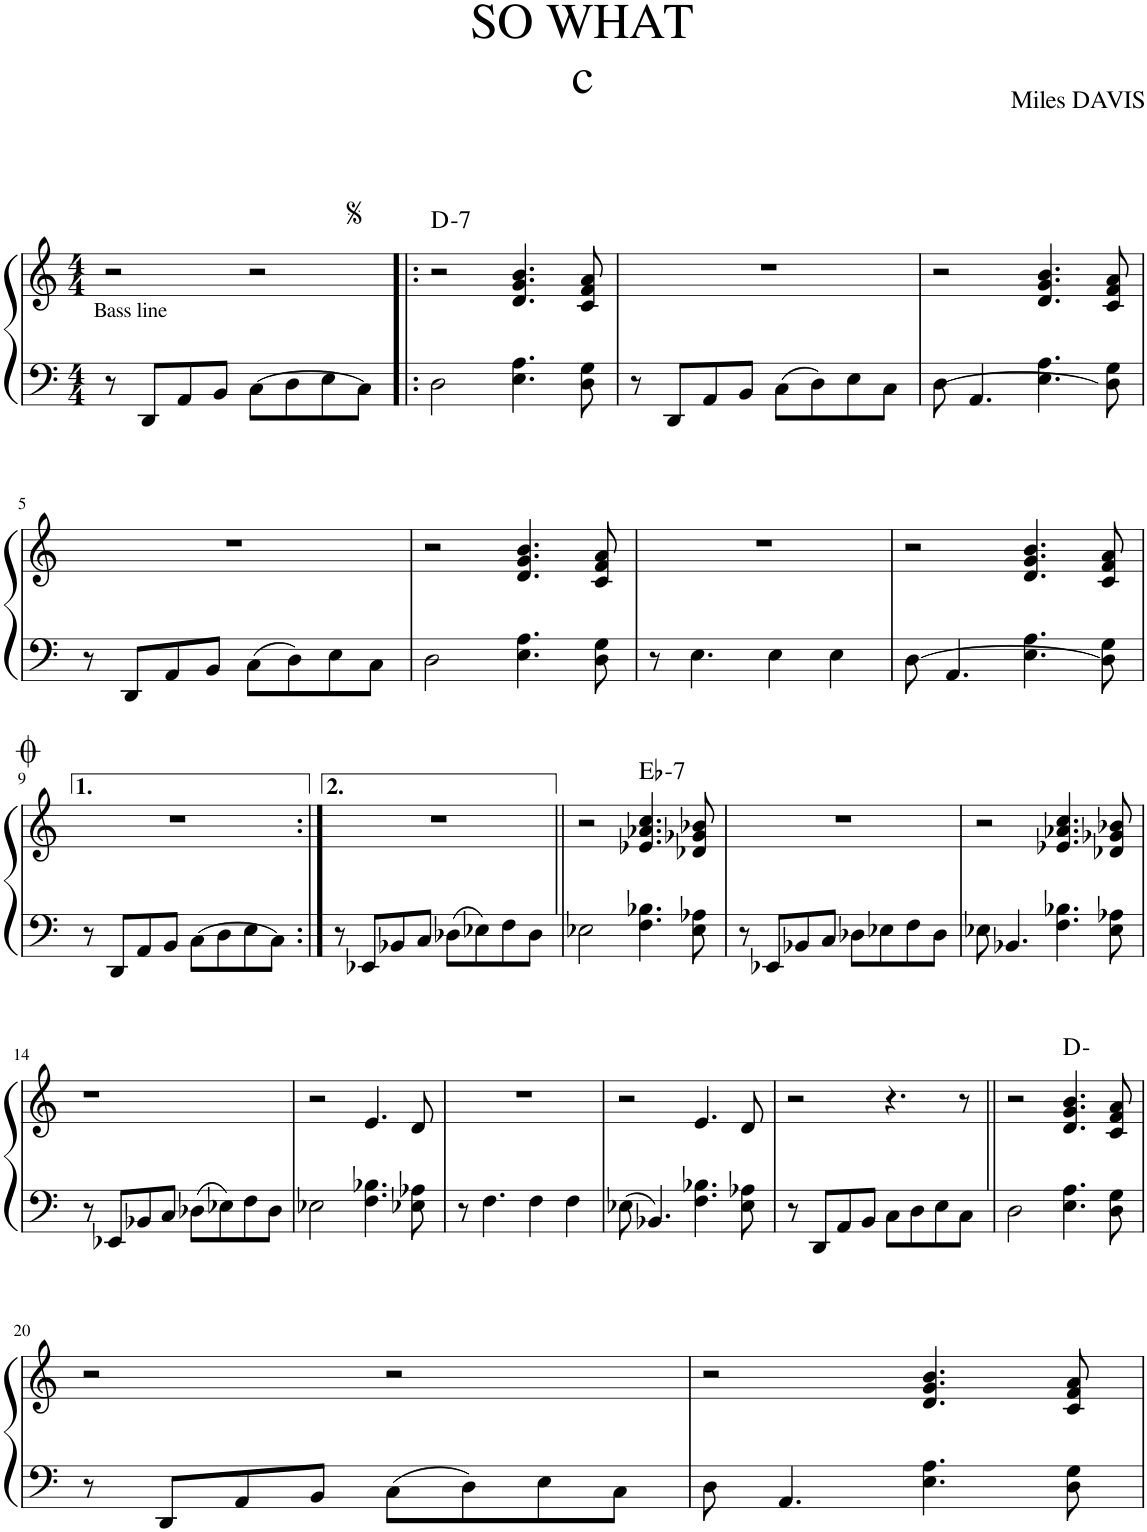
**kern	**kern	**harte
*part1	*part1	*part1
*staff2	*staff1	*
*I"Piano	*	*
*I'Pno.	*	*
*clefF4	*clefG2	*
*k[]	*k[]	*
*M4/4	*M4/4	*
=1	=1	=1
*	*^	*
8r	2r	8ryy	.
!	!	!LO:TX:b:t=Bass line	!
8DD/L	.	2..ryy	.
8AA/	.	.	.
8BB/J	.	.	.
[8C\L	2r	.	.
8D\	.	.	.
8E\	.	.	.
8C\J]	.	.	.
=2!|:	=2!|:	=2!|:	=2!|:
!	!	!	!LO:H:kt=7
*	*v	*v	*
2D\	2r	D:min7
4.E\ 4.A\	4.d/ 4.g/ 4.b/	.
8D\ 8G\	8c/ 8f/ 8a/	.
=3	=3	=3
8r	1r	.
8DD/L	.	.
8AA/	.	.
8BB/J	.	.
8C\L	.	.
8D\	.	.
8E\	.	.
8C\J	.	.
=4	=4	=4
[8D\	2r	.
4.AA/	.	.
4.E\ 4.A\	4.d/ 4.g/ 4.b/	.
8D\] 8G\	8c/ 8f/ 8a/	.
!!LO:LB:g=z
=5	=5	=5
8r	1r	.
8DD/L	.	.
8AA/	.	.
8BB/J	.	.
8C\L	.	.
8D\	.	.
8E\	.	.
8C\J	.	.
=6	=6	=6
2D\	2r	.
4.E\ 4.A\	4.d/ 4.g/ 4.b/	.
8D\ 8G\	8c/ 8f/ 8a/	.
=7	=7	=7
8r	1r	.
4.E\	.	.
4E\	.	.
4E\	.	.
=8	=8	=8
[8D\	2r	.
4.AA/	.	.
4.E\ 4.A\	4.d/ 4.g/ 4.b/	.
8D\] 8G\	8c/ 8f/ 8a/	.
!!LO:LB:g=z
=9	=9	=9
8r	1r	.
8DD/L	.	.
8AA/	.	.
8BB/J	.	.
[8C\L	.	.
8D\	.	.
8E\	.	.
8C\J]	.	.
=10:|!	=10:|!	=10:|!
8r	1r	.
8EE-X/L	.	.
8BB-X/	.	.
8C/J	.	.
8D-X\L	.	.
8E-X\	.	.
8F\	.	.
8D-\J	.	.
=11||	=11||	=11||
2E-X\	2r	.
!	!	!LO:H:kt=7
4.F\ 4.B-X\	4.e-X/ 4.a-X/ 4.cc/	Eb:min7
8E-\ 8A-X\	8d-X/ 8g-X/ 8b-X/	.
=12	=12	=12
8r	1r	.
8EE-X/L	.	.
8BB-X/	.	.
8C/J	.	.
8D-X\L	.	.
8E-X\	.	.
8F\	.	.
8D-\J	.	.
=13	=13	=13
8E-X\	2r	.
4.BB-X/	.	.
4.F\ 4.B-X\	4.e-X/ 4.a-X/ 4.cc/	.
8E-\ 8A-X\	8d-X/ 8g-X/ 8b-X/	.
!!LO:LB:g=z
=14	=14	=14
8r	1r	.
8EE-X/L	.	.
8BB-X/	.	.
8C/J	.	.
8D-X\L	.	.
8E-X\	.	.
8F\	.	.
8D-\J	.	.
=15	=15	=15
2E-X\	2r	.
4.F\ 4.B-X\	4.e/	.
8E-X\ 8A-X\	8d/	.
=16	=16	=16
8r	1r	.
4.F\	.	.
4F\	.	.
4F\	.	.
=17	=17	=17
8E-X\	2r	.
4.BB-X/	.	.
4.F\ 4.B-X\	4.e/	.
8E-\ 8A-X\	8d/	.
=18	=18	=18
8r	2r	.
8DD/L	.	.
8AA/	.	.
8BB/J	.	.
8C\L	4.r	.
8D\	.	.
8E\	.	.
8C\J	8r	.
=19||	=19||	=19||
2D\	2r	.
4.E\ 4.A\	4.d/ 4.g/ 4.b/	D:min
8D\ 8G\	8c/ 8f/ 8a/	.
!!LO:LB:g=z
=20	=20	=20
8r	2r	.
8DD/L	.	.
8AA/	.	.
8BB/J	.	.
8C\L	2r	.
8D\	.	.
8E\	.	.
8C\J	.	.
=21	=21	=21
8D\	2r	.
4.AA/	.	.
4.E\ 4.A\	4.d/ 4.g/ 4.b/	.
8D\ 8G\	8c/ 8f/ 8a/	.
=	=	=
*-	*-	*-
